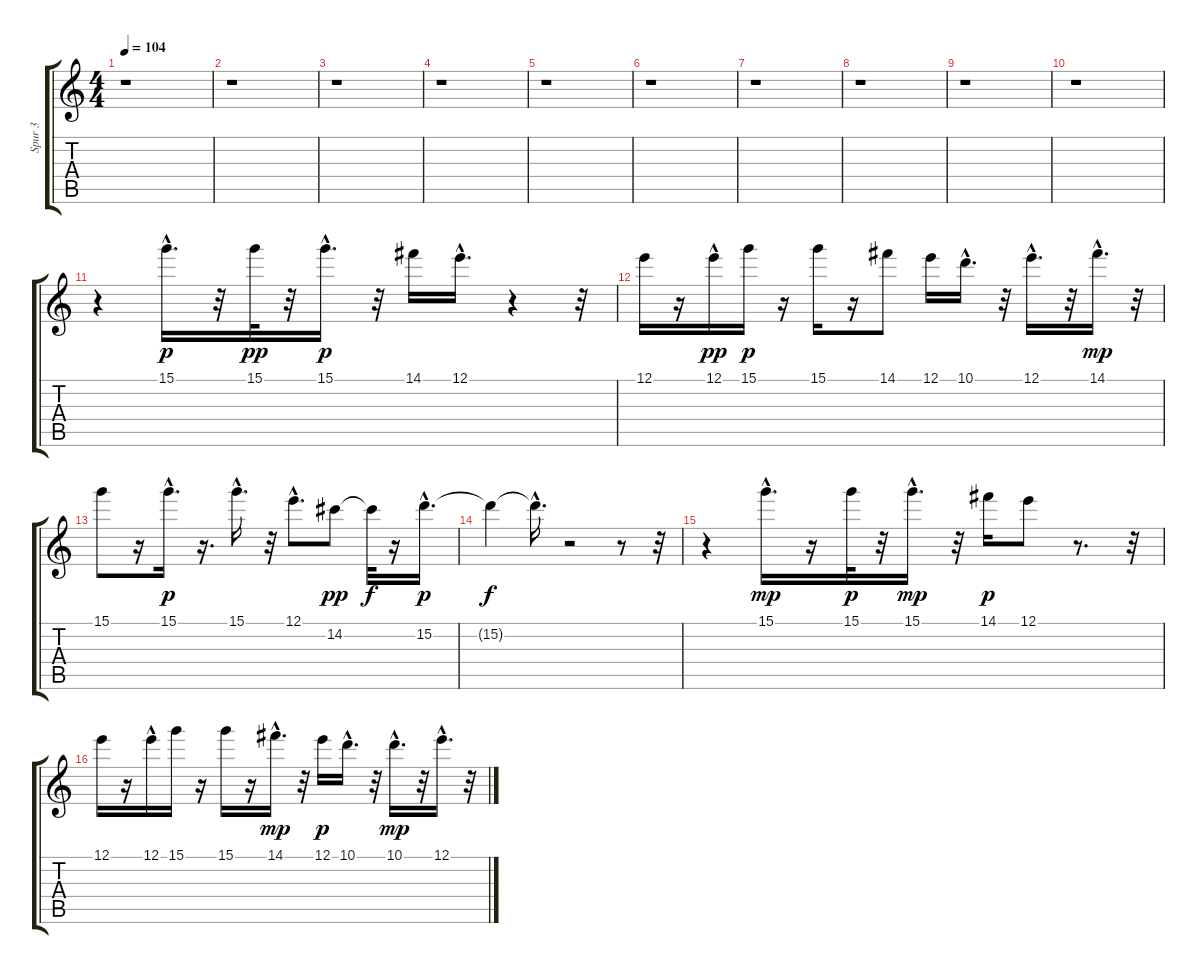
\track ("Spur 3" "Spur 3") {instrument acousticguitarnylon}
\staff {score tabs}
\tuning (E4 B3 G3 D3 A2 E2) {hide}
\ts (4 4)
\tempo 104
\clef g2
\ks c
r.1{dy p} |
r.1 |
r.1 |
r.1 |
r.1 |
r.1 |
r.1 |
r.1 |
r.1 |
r.1 |
r.4 15.1{hac}.16{d} r.32 15.1.32{dy pp} r.32 15.1{hac}.16{d dy p} r.32 14.1.16 12.1{hac}.16{d} r.4 r.32 |
12.1.16 r.16 12.1{hac}.16{dy pp} 15.1.16{dy p} r.16 15.1.16 r.16 14.1.8 12.1.16 10.1{hac}.16{d} r.32 12.1{hac}.16{d} r.32 14.1{hac}.16{d dy mp} r.32 |
15.1.8 r.16 15.1{hac}.16{d dy p} r.16{d} 15.1{hac}.16{d} r.32 12.1{hac}.8{d} 14.2.8{dy pp} 14.2{t}.32{dy f} r.16 15.2{hac}.16{d dy p} |
15.2{t}.4{dy f} 15.2{hac t}.16{d} r.2 r.8 r.32 |
r.4 15.1{hac}.16{d dy mp} r.16 15.1.32{dy p} r.32 15.1{hac}.16{d dy mp} r.32 14.1.16{dy p} 12.1.8 r.8{d} r.32 |
12.1.16 r.16 12.1{hac}.16 15.1.16 r.16 15.1.16 r.16 14.1{hac}.16{d dy mp} r.32 12.1.16{dy p} 10.1{hac}.16{d} r.32 10.1{hac}.16{d dy mp} r.32 12.1{hac}.16{d} r.32
